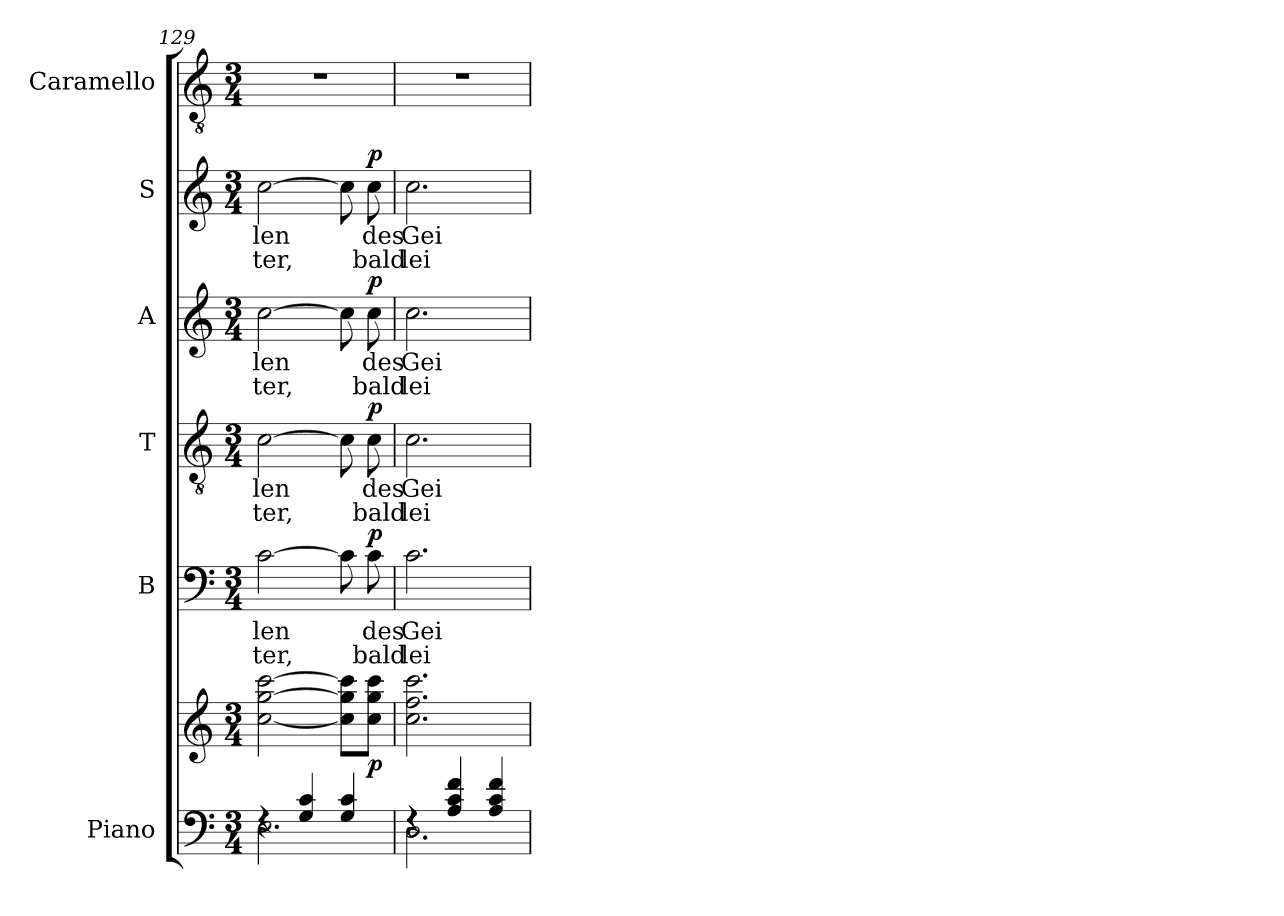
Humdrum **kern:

**kern	**kern	**dynam	**kern	**text	**text	**dynam	**kern	**text	**text	**dynam	**kern	**text	**text	**dynam	**kern	**text	**text	**dynam	**kern
*part6	*part6	*part6	*part5	*part5	*part5	*part5	*part4	*part4	*part4	*part4	*part3	*part3	*part3	*part3	*part2	*part2	*part2	*part2	*part1
*staff7	*staff6	*staff6/7	*staff5	*staff5	*staff5	*staff5	*staff4	*staff4	*staff4	*staff4	*staff3	*staff3	*staff3	*staff3	*staff2	*staff2	*staff2	*staff2	*staff1
*I"Piano	*	*	*I"B	*	*	*	*I"T	*	*	*	*I"A	*	*	*	*I"S	*	*	*	*I"Caramello
*I'Pno	*	*	*I'B	*	*	*	*I'T	*	*	*	*I'A	*	*	*	*I'S	*	*	*	*
*clefF4	*clefG2	*	*clefF4	*	*	*	*clefGv2	*	*	*	*clefG2	*	*	*	*clefG2	*	*	*	*clefGv2
*k[]	*k[]	*	*k[]	*	*	*	*k[]	*	*	*	*k[]	*	*	*	*k[]	*	*	*	*k[]
*M3/4	*M3/4	*	*M3/4	*	*	*	*M3/4	*	*	*	*M3/4	*	*	*	*M3/4	*	*	*	*M3/4
=129	=129	=129	=129	=129	=129	=129	=129	=129	=129	=129	=129	=129	=129	=129	=129	=129	=129	=129	=129
*^	*	*	*	*	*	*	*	*	*	*	*	*	*	*	*	*	*	*	*
!	!	!	!	!	!LO:LY:b	!LO:LY:b	!	!	!LO:LY:b	!LO:LY:b	!	!	!LO:LY:b	!LO:LY:b	!	!	!LO:LY:b	!LO:LY:b	!	!
4rF	2.E\	[2cc\ [2gg\ [2ccc\	.	[2c\	-len	-ter,	.	[2c\	-len	-ter,	.	[2cc\	-len	-ter,	.	[2cc\	-len	-ter,	.	2.r
4G/ 4c/	.	.	.	.	.	.	.	.	.	.	.	.	.	.	.	.	.	.	.	.
4G/ 4c/	.	8cc\] 8gg\] 8ccc\]L	.	8c\]	.	.	.	8c\]	.	.	.	8cc\]	.	.	.	8cc\]	.	.	.	.
!	!	!	!LO:DY:b	!	!LO:LY:b	!LO:LY:b	!LO:DY:a	!	!LO:LY:b	!LO:LY:b	!LO:DY:a	!	!LO:LY:b	!LO:LY:b	!LO:DY:a	!	!LO:LY:b	!LO:LY:b	!LO:DY:a	!
.	.	8cc\ 8gg\ 8ccc\J	p	8c\	des	bald	p	8c\	des	bald	p	8cc\	des	bald	p	8cc\	des	bald	p	.
=130	=130	=130	=130	=130	=130	=130	=130	=130	=130	=130	=130	=130	=130	=130	=130	=130	=130	=130	=130	=130
!	!	!	!	!	!LO:LY:b	!LO:LY:b	!	!	!LO:LY:b	!LO:LY:b	!	!	!LO:LY:b	!LO:LY:b	!	!	!LO:LY:b	!LO:LY:b	!	!
4rF	2.D\	2.cc\ 2.ff\ 2.ccc\	.	2.c\	Gei-	lei-	.	2.c\	Gei-	lei-	.	2.cc\	Gei-	lei-	.	2.cc\	Gei-	lei-	.	2.r
4A/ 4c/ 4f/	.	.	.	.	.	.	.	.	.	.	.	.	.	.	.	.	.	.	.	.
4A/ 4c/ 4f/	.	.	.	.	.	.	.	.	.	.	.	.	.	.	.	.	.	.	.	.
*v	*v	*	*	*	*	*	*	*	*	*	*	*	*	*	*	*	*	*	*	*
=	=	=	=	=	=	=	=	=	=	=	=	=	=	=	=	=	=	=	=
*-	*-	*-	*-	*-	*-	*-	*-	*-	*-	*-	*-	*-	*-	*-	*-	*-	*-	*-	*-
